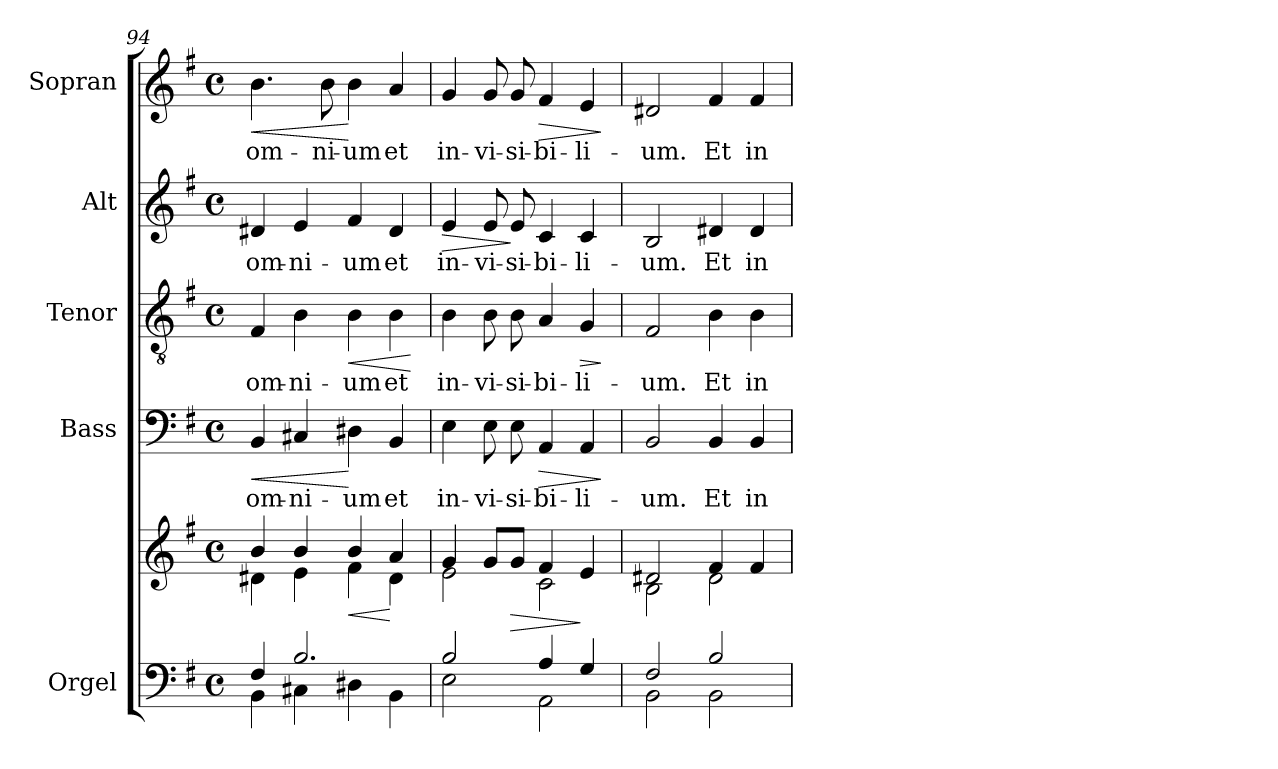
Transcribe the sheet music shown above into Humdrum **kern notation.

**kern	**kern	**dynam	**kern	**text	**dynam	**kern	**text	**dynam	**kern	**text	**dynam	**kern	**text	**dynam
*part5	*part5	*part5	*part4	*part4	*part4	*part3	*part3	*part3	*part2	*part2	*part2	*part1	*part1	*part1
*staff6	*staff5	*staff5/6	*staff4	*staff4	*staff4	*staff3	*staff3	*staff3	*staff2	*staff2	*staff2	*staff1	*staff1	*staff1
*I"Orgel	*	*	*I"Bass	*	*	*I"Tenor	*	*	*I"Alt	*	*	*I"Sopran	*	*
*I'Org.	*	*	*I'B.	*	*	*I'T.	*	*	*I'A.	*	*	*I'S.	*	*
!!LO:PB:g=z
*clefF4	*clefG2	*	*clefF4	*	*	*clefGv2	*	*	*clefG2	*	*	*clefG2	*	*
*k[f#]	*k[f#]	*	*k[f#]	*	*	*k[f#]	*	*	*k[f#]	*	*	*k[f#]	*	*
*G:	*G:	*	*G:	*	*	*G:	*	*	*G:	*	*	*G:	*	*
*M4/4	*M4/4	*	*M4/4	*	*	*M4/4	*	*	*M4/4	*	*	*M4/4	*	*
*met(c)	*met(c)	*	*met(c)	*	*	*met(c)	*	*	*met(c)	*	*	*met(c)	*	*
=94	=94	=94	=94	=94	=94	=94	=94	=94	=94	=94	=94	=94	=94	=94
*^	*^	*	*	*	*	*	*	*	*	*	*	*	*	*
!	!	!	!	!	!	!LO:LY:b	!LO:HP:b	!	!LO:LY:b	!	!	!LO:LY:b	!	!	!LO:LY:b	!LO:HP:b
4F#/	4BB\	4b/	4d#X\	.	4BB/	om-	<	4F#/	om-	.	4d#X/	om-	.	4.b\	om-	<
!	!	!	!	!	!	!LO:LY:b	!	!	!LO:LY:b	!	!	!LO:LY:b	!	!	!	!
2.B/	4C#X\	4b/	4e\	.	4C#X/	-ni-	.	4B\	-ni-	.	4e/	-ni-	.	.	.	.
!	!	!	!	!	!	!	!	!	!	!	!	!	!	!	!LO:LY:b	!
.	.	.	.	.	.	.	.	.	.	.	.	.	.	8b\	-ni-	.
!	!	!	!	!LO:HP:b	!	!LO:LY:b	!	!	!LO:LY:b	!LO:HP:b	!	!LO:LY:b	!	!	!LO:LY:b	!
.	4D#X\	4b/	4f#\	<	4D#X\	-um	[	4B\	-um	<	4f#/	-um	.	4b\	-um	[
!	!	!	!	!	!	!LO:LY:b	!	!	!LO:LY:b	!	!	!LO:LY:b	!	!	!LO:LY:b	!
.	4BB\	4a/	4d#\	[	4BB/	et	.	4B\	et	.	4d#/	et	.	4a/	et	.
*v	*v	*	*	*	*	*	*	*	*	*	*	*	*	*	*	*
*	*v	*v	*	*	*	*	*	*	*	*	*	*	*	*	*
.	.	.	.	.	.	.	.	[	.	.	.	.	.	.
=95	=95	=95	=95	=95	=95	=95	=95	=95	=95	=95	=95	=95	=95	=95
*^	*^	*	*	*	*	*	*	*	*	*	*	*	*	*
!	!	!	!	!	!	!LO:LY:b	!	!	!LO:LY:b	!	!	!LO:LY:b	!LO:HP:b	!	!LO:LY:b	!
2B/	2E\	4g/	2e\	.	4E\	in-	.	4B\	in-	.	4e/	in-	>	4g/	in-	.
!	!	!	!	!	!	!LO:LY:b	!	!	!LO:LY:b	!	!	!LO:LY:b	!	!	!LO:LY:b	!
.	.	8g/L	.	.	8E\	-vi-	.	8B\	-vi-	.	8e/	-vi-	.	8g/	-vi-	.
!	!	!	!	!LO:HP:b	!	!LO:LY:b	!	!	!LO:LY:b	!	!	!LO:LY:b	!	!	!LO:LY:b	!
.	.	8g/J	.	>	8E\	-si-	.	8B\	-si-	.	8e/	-si-	]	8g/	-si-	.
!	!	!	!	!	!	!LO:LY:b	!LO:HP:b	!	!LO:LY:b	!	!	!LO:LY:b	!	!	!LO:LY:b	!LO:HP:b
4A/	2AA\	4f#/	2c\	.	4AA/	-bi-	>	4A/	-bi-	.	4c/	-bi-	.	4f#/	-bi-	>
!	!	!	!	!	!	!LO:LY:b	!	!	!LO:LY:b	!LO:HP:b	!	!LO:LY:b	!	!	!LO:LY:b	!
4G/	.	4e/	.	]	4AA/	-li-	.	4G/	-li-	>	4c/	-li-	.	4e/	-li-	.
*v	*v	*	*	*	*	*	*	*	*	*	*	*	*	*	*	*
*	*v	*v	*	*	*	*	*	*	*	*	*	*	*	*	*
.	.	.	.	.	]	.	.	]	.	.	.	.	.	]
=96	=96	=96	=96	=96	=96	=96	=96	=96	=96	=96	=96	=96	=96	=96
*^	*^	*	*	*	*	*	*	*	*	*	*	*	*	*
!	!	!	!	!	!	!LO:LY:b	!	!	!LO:LY:b	!	!	!LO:LY:b	!	!	!LO:LY:b	!
2F#/	2BB\	2d#X/	2B\	.	2BB/	-um.	.	2F#/	-um.	.	2B/	-um.	.	2d#X/	-um.	.
!	!	!	!	!	!	!LO:LY:b	!	!	!LO:LY:b	!	!	!LO:LY:b	!	!	!LO:LY:b	!
2B/	2BB\	4f#/	2d#\	.	4BB/	Et	.	4B\	Et	.	4d#X/	Et	.	4f#/	Et	.
!	!	!	!	!	!	!LO:LY:b	!	!	!LO:LY:b	!	!	!LO:LY:b	!	!	!LO:LY:b	!
.	.	4f#/	.	.	4BB/	in	.	4B\	in	.	4d#/	in	.	4f#/	in	.
*v	*v	*	*	*	*	*	*	*	*	*	*	*	*	*	*	*
*	*v	*v	*	*	*	*	*	*	*	*	*	*	*	*	*
=	=	=	=	=	=	=	=	=	=	=	=	=	=	=
*-	*-	*-	*-	*-	*-	*-	*-	*-	*-	*-	*-	*-	*-	*-
